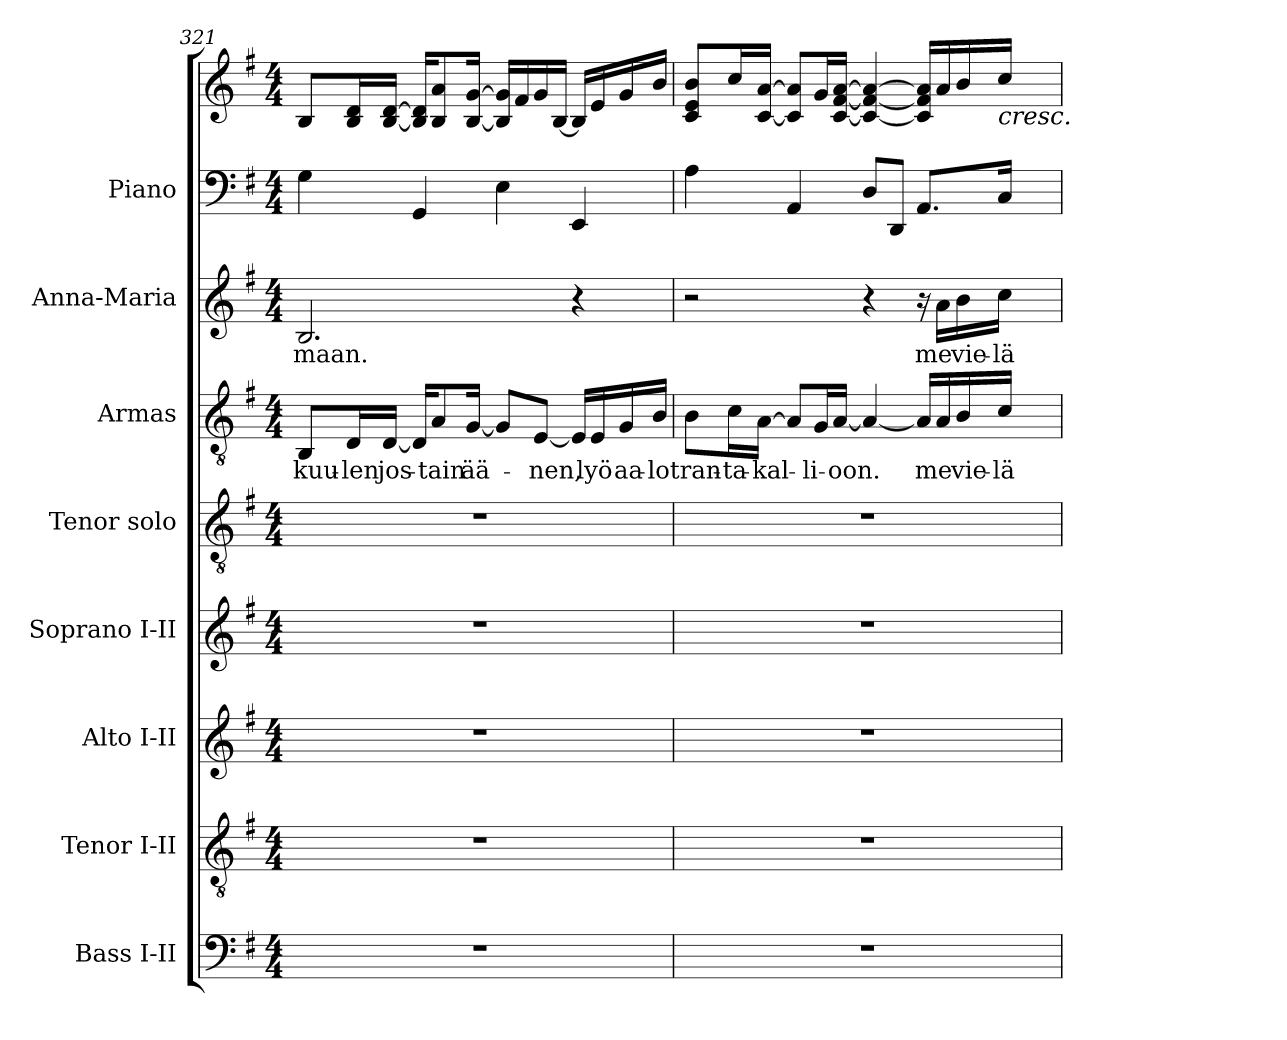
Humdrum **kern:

**kern	**kern	**kern	**kern	**kern	**kern	**text	**kern	**text	**kern	**kern	**dynam
*part8	*part7	*part6	*part5	*part4	*part3	*part3	*part2	*part2	*part1	*part1	*part1
*staff9	*staff8	*staff7	*staff6	*staff5	*staff4	*staff4	*staff3	*staff3	*staff2	*staff1	*staff1/2
*I"Bass I-II	*I"Tenor I-II	*I"Alto I-II	*I"Soprano I-II	*I"Tenor solo	*I"Armas	*	*I"Anna-Maria	*	*I"Piano	*	*
*I'B.	*I'T.	*I'A.	*I'S.	*I'T. Solo	*I'Armas	*	*I'A-M	*	*I'Pno.	*	*
*clefF4	*clefGv2	*clefG2	*clefG2	*clefGv2	*clefGv2	*	*clefG2	*	*clefF4	*clefG2	*
*	*ITrd7c12	*	*	*ITrd7c12	*ITrd7c12	*	*	*	*	*	*
*k[f#]	*k[f#]	*k[f#]	*k[f#]	*k[f#]	*k[f#]	*	*k[f#]	*	*k[f#]	*k[f#]	*
*G:	*G:	*G:	*G:	*G:	*G:	*	*G:	*	*G:	*G:	*
*M4/4	*M4/4	*M4/4	*M4/4	*M4/4	*M4/4	*	*M4/4	*	*M4/4	*M4/4	*
=321	=321	=321	=321	=321	=321	=321	=321	=321	=321	=321	=321
!	!	!	!	!	!	!LO:LY:b:color=#000000	!	!	!	!	!
!	!	!	!	!	!	!	!	!LO:LY:b:color=#000000	!	!	!
1r	1r	1r	1r	1r	8BBBi/L	kuu-	2.Bi/	-maan.	4Gi\	8Bi/L	.
!	!	!	!	!	!	!LO:LY:b:color=#000000	!	!	!	!	!
.	.	.	.	.	16DDi/L	-len	.	.	.	16Bi/ 16diL	.
!	!	!	!	!	!	!LO:LY:b:color=#000000	!	!	!	!	!
.	.	.	.	.	[<16DDi/JJ	jos-	.	.	.	[<16Bi/ [>16diJJ	.
.	.	.	.	.	16DDi/KL]	.	.	.	4GGi/	16Bi/] 16di]KL	.
!	!	!	!	!	!	!LO:LY:b:color=#000000	!	!	!	!	!
.	.	.	.	.	8AAi/	-tain	.	.	.	8Bi/ 8ai	.
!	!	!	!	!	!	!LO:LY:b:color=#000000	!	!	!	!	!
.	.	.	.	.	[<16GGi/Jk	ää-	.	.	.	[<16Bi/ [>16giJk	.
.	.	.	.	.	8GGi/L]	.	.	.	4Ei\	16Bi/] 16gi]LL	.
.	.	.	.	.	.	.	.	.	.	16f#i/	.
!	!	!	!	!	!	!LO:LY:b:color=#000000	!	!	!	!	!
.	.	.	.	.	[<8EEi/J	-nen,	.	.	.	16gi/	.
.	.	.	.	.	.	.	.	.	.	[<16Bi/JJ	.
.	.	.	.	.	16EEi/LL]	.	4r	.	4EEi/	16Bi/LL]	.
!	!	!	!	!	!	!LO:LY:b:color=#000000	!	!	!	!	!
.	.	.	.	.	16EEi/	lyö	.	.	.	16ei/	.
!	!	!	!	!	!	!LO:LY:b:color=#000000	!	!	!	!	!
.	.	.	.	.	16GGi/	aa-	.	.	.	16gi/	.
!	!	!	!	!	!	!LO:LY:b:color=#000000	!	!	!	!	!
.	.	.	.	.	16BBi/JJ	-lot	.	.	.	16bi/JJ	.
!!LO:LB:g=z
=322	=322	=322	=322	=322	=322	=322	=322	=322	=322	=322	=322
!	!	!	!	!	!	!LO:LY:b:color=#000000	!	!	!	!	!
1r	1r	1r	1r	1r	8BBi\L	ran-	2r	.	4Ai\	8ci/ 8ei 8biL	.
!	!	!	!	!	!	!LO:LY:b:color=#000000	!	!	!	!	!
.	.	.	.	.	16Ci\L	-ta-	.	.	.	16cci/L	.
!	!	!	!	!	!	!LO:LY:b:color=#000000	!	!	!	!	!
.	.	.	.	.	[>16AAi\JJ	-kal-	.	.	.	[<16ci/ [>16aiJJ	.
.	.	.	.	.	8AAi/L]	.	.	.	4AAi/	8ci/] 8ai]L	[
!	!	!	!	!	!	!LO:LY:b:color=#000000	!	!	!	!	!
.	.	.	.	.	16GGi/L	-li-	.	.	.	16gi/L	.
!	!	!	!	!	!	!LO:LY:b:color=#000000	!	!	!	!	!
.	.	.	.	.	[<16AAi/JJ	-oon.	.	.	.	[<16ci/ [<16f#i [>16aiJJ	.
.	.	.	.	.	4AAi/_<	.	4r	.	8Di/L	4ci/_< 4f#i_< 4ai_>	.
.	.	.	.	.	.	.	.	.	8DDi/J	.	.
.	.	.	.	.	16AAi/LL]	.	16r	.	8.AAi/L	16ci/] 16f#i] 16ai]LL	.
!	!	!	!	!	!	!LO:LY:b:color=#000000	!	!	!	!	!
!	!	!	!	!	!	!	!	!LO:LY:b:color=#000000	!	!	!
.	.	.	.	.	16AAi/	me	16ai\LL	me	.	16ai/	.
!	!	!	!	!	!	!LO:LY:b:color=#000000	!	!	!	!	!
!	!	!	!	!	!	!	!	!LO:LY:b:color=#000000	!	!	!
.	.	.	.	.	16BBi/	vie-	16bi\	vie-	.	16bi/	.
!	!	!	!	!	!	!LO:LY:b:color=#000000	!	!	!	!	!
!	!	!	!	!	!	!	!	!LO:LY:b:color=#000000	!	!	!LO:HP:b
.	.	.	.	.	16Ci/JJ	-lä	16cci\JJ	-lä	16Ci/Jk	16cci/JJ	<
=	=	=	=	=	=	=	=	=	=	=	=
*-	*-	*-	*-	*-	*-	*-	*-	*-	*-	*-	*-
